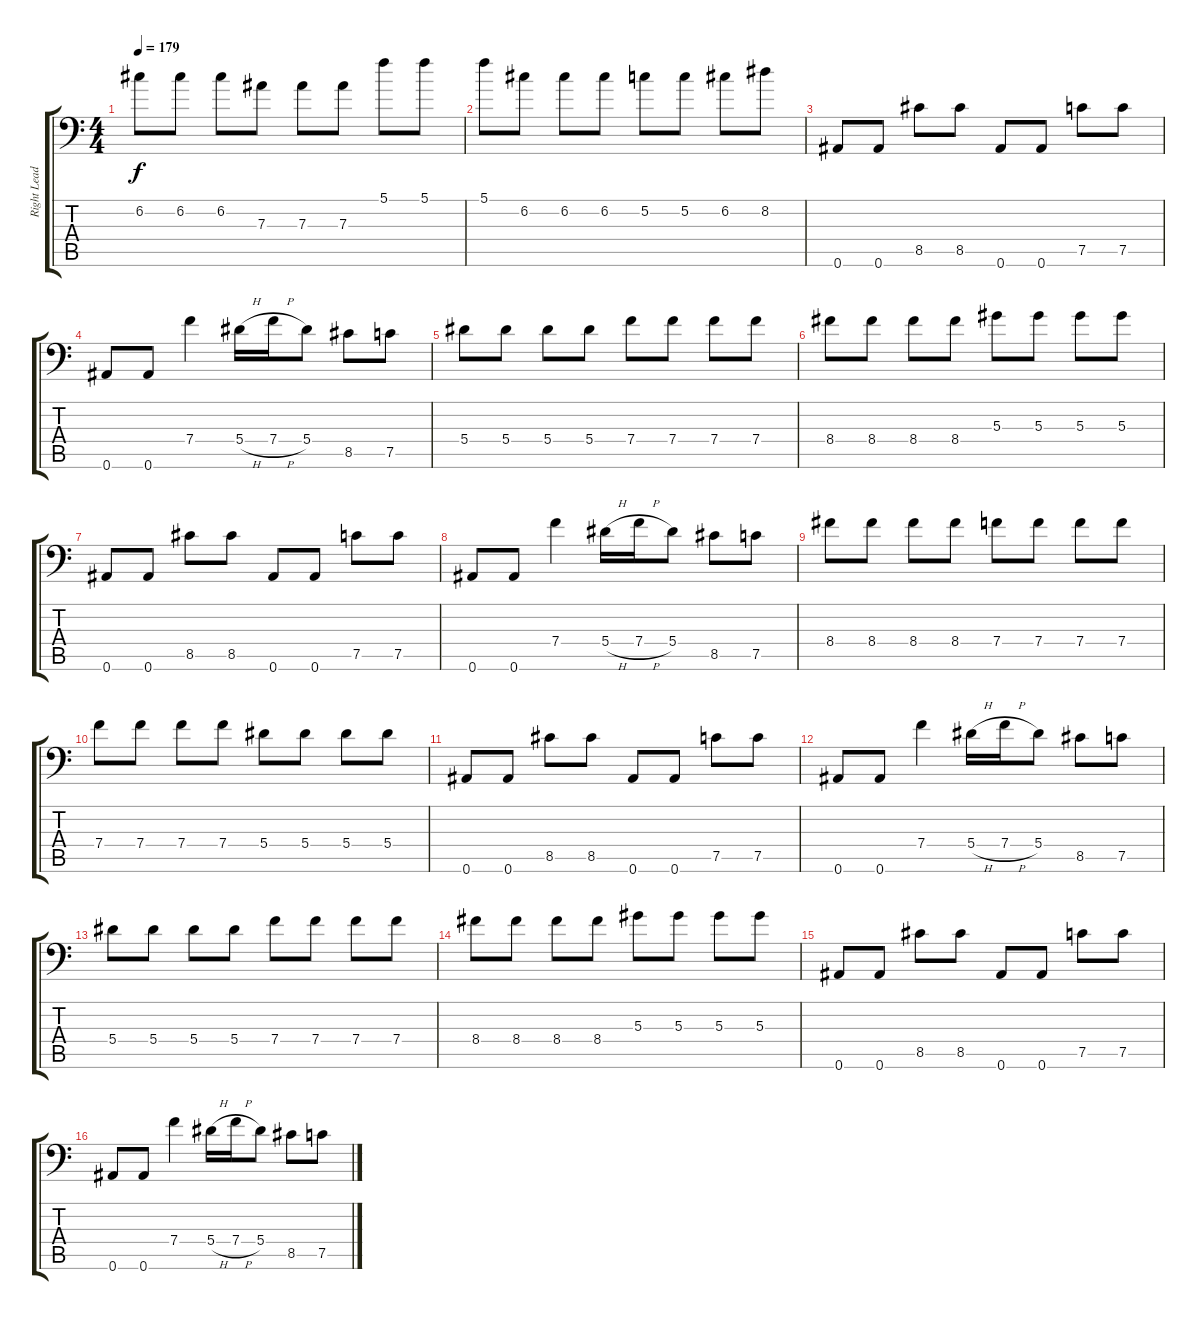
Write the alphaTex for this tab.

\track ("Right Lead 1" "Right Lead") {instrument distortionguitar}
\staff {score tabs}
\tuning (C4 G3 Eb3 Bb2 F2 Bb1) {hide}
\ts (4 4)
\tempo 179
\clef f4
\ks c
6.2.8{dy f} 6.2.8 6.2.8 7.3.8 7.3.8 7.3.8 5.1.8 5.1.8 |
5.1.8 6.2.8 6.2.8 6.2.8 5.2.8 5.2.8 6.2.8 8.2.8 |
0.6.8 0.6.8 8.5.8 8.5.8 0.6.8 0.6.8 7.5.8 7.5.8 |
0.6.8 0.6.8 7.4.4 5.4{h}.16 7.4{h}.16 5.4.8 8.5.8 7.5.8 |
5.4.8 5.4.8 5.4.8 5.4.8 7.4.8 7.4.8 7.4.8 7.4.8 |
8.4.8 8.4.8 8.4.8 8.4.8 5.3.8 5.3.8 5.3.8 5.3.8 |
0.6.8 0.6.8 8.5.8 8.5.8 0.6.8 0.6.8 7.5.8 7.5.8 |
0.6.8 0.6.8 7.4.4 5.4{h}.16 7.4{h}.16 5.4.8 8.5.8 7.5.8 |
8.4.8 8.4.8 8.4.8 8.4.8 7.4.8 7.4.8 7.4.8 7.4.8 |
7.4.8 7.4.8 7.4.8 7.4.8 5.4.8 5.4.8 5.4.8 5.4.8 |
0.6.8 0.6.8 8.5.8 8.5.8 0.6.8 0.6.8 7.5.8 7.5.8 |
0.6.8 0.6.8 7.4.4 5.4{h}.16 7.4{h}.16 5.4.8 8.5.8 7.5.8 |
5.4.8 5.4.8 5.4.8 5.4.8 7.4.8 7.4.8 7.4.8 7.4.8 |
8.4.8 8.4.8 8.4.8 8.4.8 5.3.8 5.3.8 5.3.8 5.3.8 |
0.6.8 0.6.8 8.5.8 8.5.8 0.6.8 0.6.8 7.5.8 7.5.8 |
0.6.8 0.6.8 7.4.4 5.4{h}.16 7.4{h}.16 5.4.8 8.5.8 7.5.8
